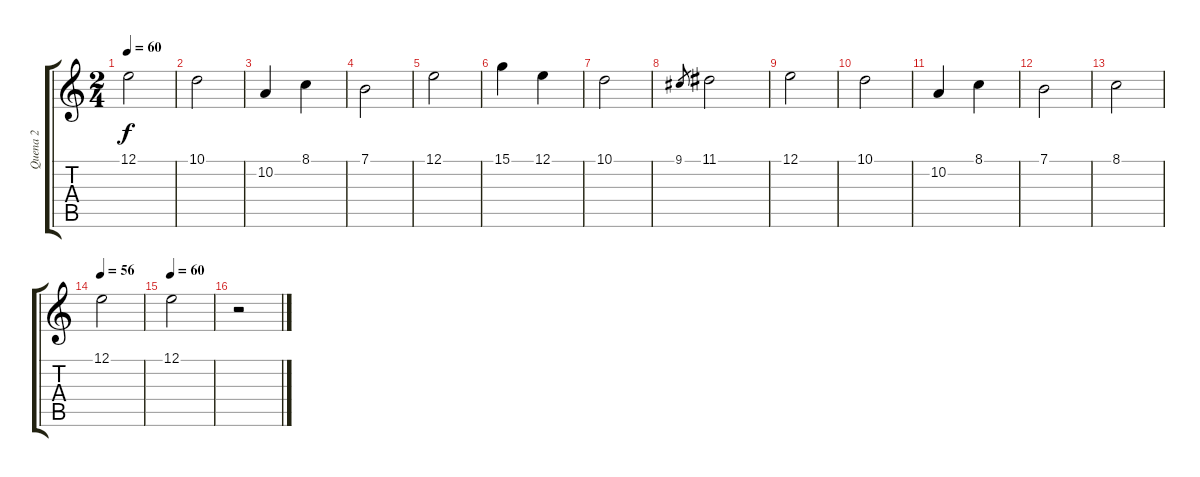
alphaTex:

\track ("Quena 2" "Quena 2") {instrument flute}
\staff {score tabs}
\tuning (E4 B3 G3 D3 A2 E2) {hide}
\ts (2 4)
\tempo 60
\clef g2
\ks c
12.1.2{dy f} |
10.1.2 |
10.2.4 8.1.4 |
7.1.2 |
12.1.2 |
15.1.4 12.1.4 |
10.1.2 |
9.1.8{gr} 11.1.2 |
12.1.2 |
10.1.2 |
10.2.4 8.1.4 |
7.1.2 |
8.1.2 |
\tempo 56
12.1.2 |
\tempo 60
12.1.2 |
r.2
